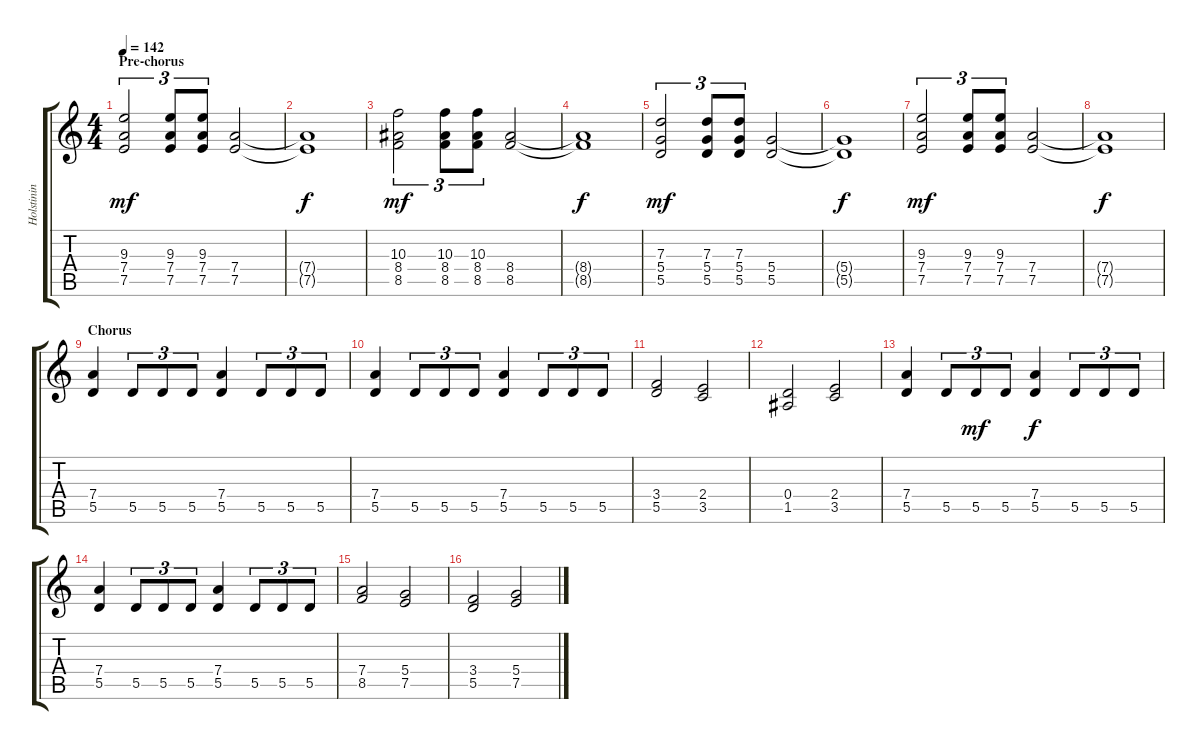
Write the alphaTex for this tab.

\track ("Holstinin" "Holstinin") {instrument distortionguitar}
\staff {score tabs}
\tuning (E4 B3 G3 D3 A2 E2) {hide}
\ts (4 4)
\section ("" "Pre-chorus")
\tempo 142
\clef g2
\ks c
(9.3 7.4 7.5).2{tu (3 2) dy mf} (9.3 7.4 7.5).8{tu (3 2)} (9.3 7.4 7.5).8{tu (3 2)} (7.4 7.5).2 |
(7.4{t} 7.5{t}).1{dy f} |
(10.3 8.4 8.5).2{tu (3 2) dy mf} (10.3 8.4 8.5).8{tu (3 2)} (10.3 8.4 8.5).8{tu (3 2)} (8.4 8.5).2 |
(8.4{t} 8.5{t}).1{dy f} |
(7.3 5.4 5.5).2{tu (3 2) dy mf} (7.3 5.4 5.5).8{tu (3 2)} (7.3 5.4 5.5).8{tu (3 2)} (5.4 5.5).2 |
(5.4{t} 5.5{t}).1{dy f} |
(9.3 7.4 7.5).2{tu (3 2) dy mf} (9.3 7.4 7.5).8{tu (3 2)} (9.3 7.4 7.5).8{tu (3 2)} (7.4 7.5).2 |
(7.4{t} 7.5{t}).1{dy f} |
\section ("" "Chorus")
(7.4 5.5).4{volume 13} 5.5.8{tu (3 2)} 5.5.8{tu (3 2)} 5.5.8{tu (3 2)} (7.4 5.5).4 5.5.8{tu (3 2)} 5.5.8{tu (3 2)} 5.5.8{tu (3 2)} |
(7.4 5.5).4 5.5.8{tu (3 2)} 5.5.8{tu (3 2)} 5.5.8{tu (3 2)} (7.4 5.5).4 5.5.8{tu (3 2)} 5.5.8{tu (3 2)} 5.5.8{tu (3 2)} |
(3.4 5.5).2 (2.4 3.5).2 |
(0.4 1.5).2 (2.4 3.5).2 |
(7.4 5.5).4 5.5.8{tu (3 2)} 5.5.8{tu (3 2) dy mf} 5.5.8{tu (3 2)} (7.4 5.5).4{dy f} 5.5.8{tu (3 2)} 5.5.8{tu (3 2)} 5.5.8{tu (3 2)} |
(7.4 5.5).4 5.5.8{tu (3 2)} 5.5.8{tu (3 2)} 5.5.8{tu (3 2)} (7.4 5.5).4 5.5.8{tu (3 2)} 5.5.8{tu (3 2)} 5.5.8{tu (3 2)} |
(7.4 8.5).2 (5.4 7.5).2 |
(3.4 5.5).2 (5.4 7.5).2
